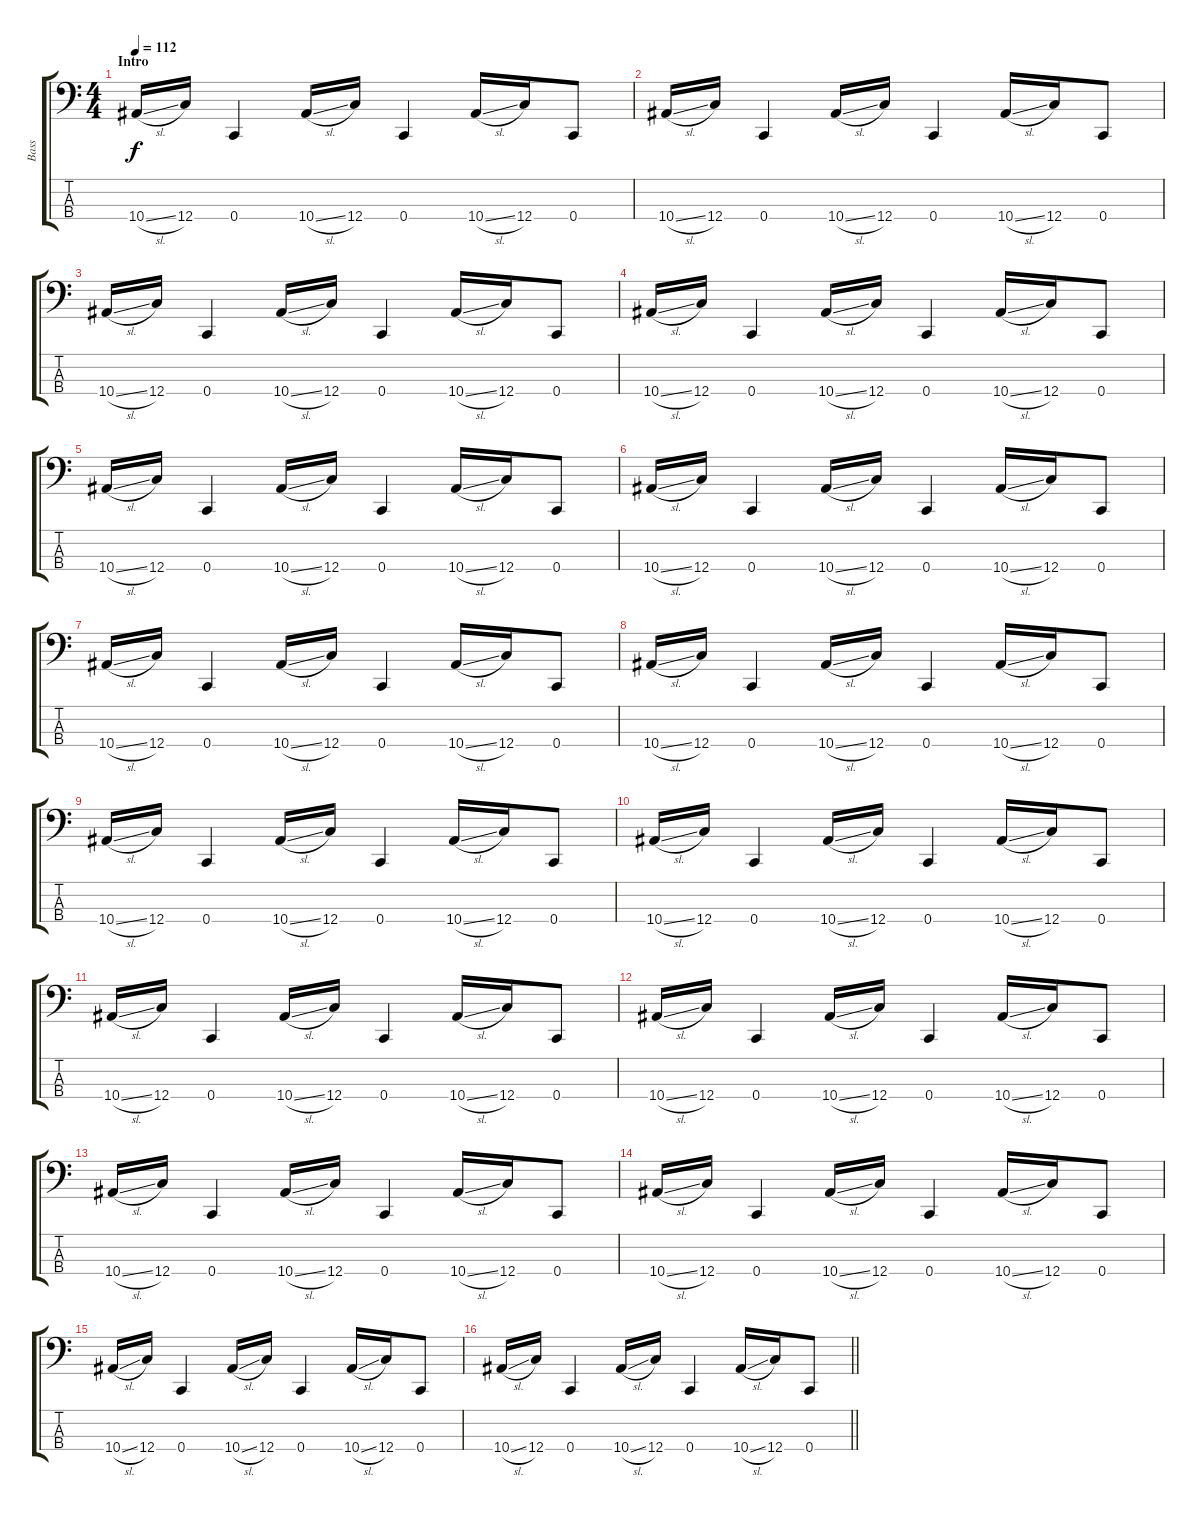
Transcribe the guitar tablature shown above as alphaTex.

\track ("Bass" "Bass") {instrument electricbasspick}
\staff {score tabs}
\tuning (G2 C2 G1 C1) {hide}
\ts (4 4)
\section ("" "Intro")
\tempo 112
\clef f4
\ks c
10.4{sl}.16{dy f instrument electricbasspick} 12.4.16 0.4.4 10.4{sl}.16 12.4.16 0.4.4 10.4{sl}.16 12.4.16 0.4.8 |
10.4{sl}.16 12.4.16 0.4.4 10.4{sl}.16 12.4.16 0.4.4 10.4{sl}.16 12.4.16 0.4.8 |
10.4{sl}.16 12.4.16 0.4.4 10.4{sl}.16 12.4.16 0.4.4 10.4{sl}.16 12.4.16 0.4.8 |
10.4{sl}.16 12.4.16 0.4.4 10.4{sl}.16 12.4.16 0.4.4 10.4{sl}.16 12.4.16 0.4.8 |
10.4{sl}.16 12.4.16 0.4.4 10.4{sl}.16 12.4.16 0.4.4 10.4{sl}.16 12.4.16 0.4.8 |
10.4{sl}.16 12.4.16 0.4.4 10.4{sl}.16 12.4.16 0.4.4 10.4{sl}.16 12.4.16 0.4.8 |
10.4{sl}.16 12.4.16 0.4.4 10.4{sl}.16 12.4.16 0.4.4 10.4{sl}.16 12.4.16 0.4.8 |
10.4{sl}.16 12.4.16 0.4.4 10.4{sl}.16 12.4.16 0.4.4 10.4{sl}.16 12.4.16 0.4.8 |
10.4{sl}.16 12.4.16 0.4.4 10.4{sl}.16 12.4.16 0.4.4 10.4{sl}.16 12.4.16 0.4.8 |
10.4{sl}.16 12.4.16 0.4.4 10.4{sl}.16 12.4.16 0.4.4 10.4{sl}.16 12.4.16 0.4.8 |
10.4{sl}.16 12.4.16 0.4.4 10.4{sl}.16 12.4.16 0.4.4 10.4{sl}.16 12.4.16 0.4.8 |
10.4{sl}.16 12.4.16 0.4.4 10.4{sl}.16 12.4.16 0.4.4 10.4{sl}.16 12.4.16 0.4.8 |
10.4{sl}.16 12.4.16 0.4.4 10.4{sl}.16 12.4.16 0.4.4 10.4{sl}.16 12.4.16 0.4.8 |
10.4{sl}.16 12.4.16 0.4.4 10.4{sl}.16 12.4.16 0.4.4 10.4{sl}.16 12.4.16 0.4.8 |
10.4{sl}.16 12.4.16 0.4.4 10.4{sl}.16 12.4.16 0.4.4 10.4{sl}.16 12.4.16 0.4.8 |
\barLineRight lightlight
10.4{sl}.16 12.4.16 0.4.4 10.4{sl}.16 12.4.16 0.4.4 10.4{sl}.16 12.4.16 0.4.8
